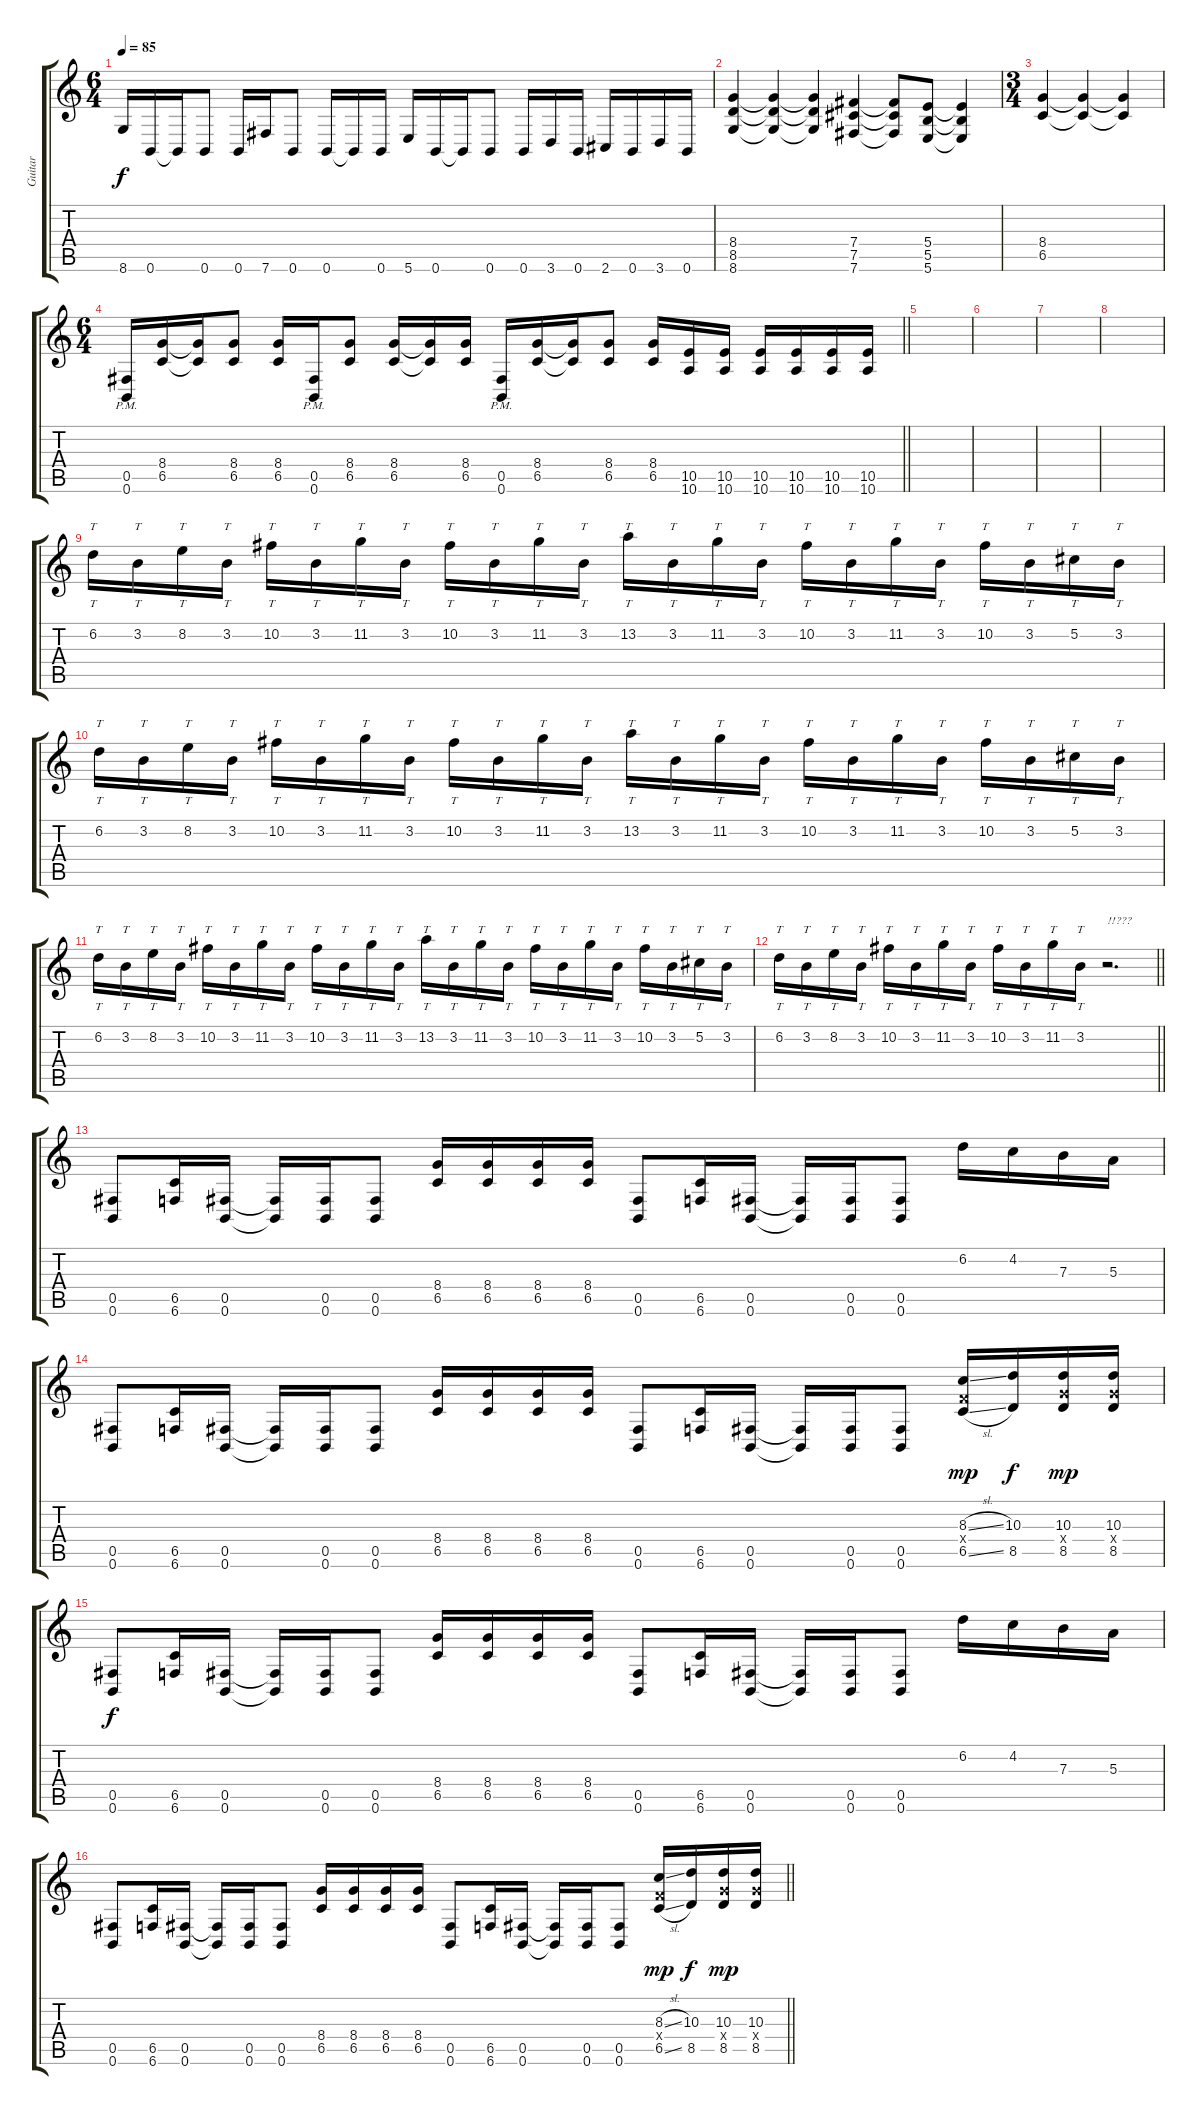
\track ("Guitar" "Guitar") {instrument overdrivenguitar}
\staff {score tabs}
\tuning (Db4 Ab3 E3 B2 Gb2 B1) {hide}
\ts (6 4)
\tempo 85
\clef g2
\ks c
8.6.16{dy f} 0.6.16 0.6{t}.16 0.6.8 0.6.16 7.6.16 0.6.8 0.6.16 0.6{t}.16 0.6.16 5.6.16 0.6.16 0.6{t}.16 0.6.8 0.6.16 3.6.16 0.6.16 2.6.16 0.6.16 3.6.16 0.6.16 |
(8.4 8.5 8.6).4 (8.4{t} 8.5{t} 8.6{t}).4 (8.4{t} 8.5{t} 8.6{t}).4 (7.4 7.5 7.6).4 (7.4{t} 7.5{t} 7.6{t}).8 (5.4 5.5 5.6).8 (5.4{t} 5.5{t} 5.6{t}).4 |
\ts (3 4)
(8.4 6.5).4 (8.4{t} 6.5{t}).4 (8.4{t} 6.5{t}).4 |
\ts (6 4)
\barLineRight lightlight
(0.5{pm} 0.6{pm}).16 (8.4 6.5).16 (8.4{t} 6.5{t}).16 (8.4 6.5).8 (8.4 6.5).16 (0.5{pm} 0.6{pm}).16 (8.4 6.5).8 (8.4 6.5).16 (8.4{t} 6.5{t}).16 (8.4 6.5).16 (0.5{pm} 0.6{pm}).16 (8.4 6.5).16 (8.4{t} 6.5{t}).16 (8.4 6.5).8 (8.4 6.5).16 (10.5 10.6).16 (10.5 10.6).16 (10.5 10.6).16 (10.5 10.6).16 (10.5 10.6).16 (10.5 10.6).16 |
\section ("" "")
|
|
|
|
6.2.16{tt} 3.2.16{tt} 8.2.16{tt} 3.2.16{tt} 10.2.16{tt} 3.2.16{tt} 11.2.16{tt} 3.2.16{tt} 10.2.16{tt} 3.2.16{tt} 11.2.16{tt} 3.2.16{tt} 13.2.16{tt} 3.2.16{tt} 11.2.16{tt} 3.2.16{tt} 10.2.16{tt} 3.2.16{tt} 11.2.16{tt} 3.2.16{tt} 10.2.16{tt} 3.2.16{tt} 5.2.16{tt} 3.2.16{tt} |
6.2.16{tt} 3.2.16{tt} 8.2.16{tt} 3.2.16{tt} 10.2.16{tt} 3.2.16{tt} 11.2.16{tt} 3.2.16{tt} 10.2.16{tt} 3.2.16{tt} 11.2.16{tt} 3.2.16{tt} 13.2.16{tt} 3.2.16{tt} 11.2.16{tt} 3.2.16{tt} 10.2.16{tt} 3.2.16{tt} 11.2.16{tt} 3.2.16{tt} 10.2.16{tt} 3.2.16{tt} 5.2.16{tt} 3.2.16{tt} |
6.2.16{tt} 3.2.16{tt} 8.2.16{tt} 3.2.16{tt} 10.2.16{tt} 3.2.16{tt} 11.2.16{tt} 3.2.16{tt} 10.2.16{tt} 3.2.16{tt} 11.2.16{tt} 3.2.16{tt} 13.2.16{tt} 3.2.16{tt} 11.2.16{tt} 3.2.16{tt} 10.2.16{tt} 3.2.16{tt} 11.2.16{tt} 3.2.16{tt} 10.2.16{tt} 3.2.16{tt} 5.2.16{tt} 3.2.16{tt} |
\barLineRight lightlight
6.2.16{tt} 3.2.16{tt} 8.2.16{tt} 3.2.16{tt} 10.2.16{tt} 3.2.16{tt} 11.2.16{tt} 3.2.16{tt} 10.2.16{tt} 3.2.16{tt} 11.2.16{tt} 3.2.16{tt} r.2{d txt "!!???"} |
\section ("" "")
(0.5 0.6).8 (6.5 6.6).16 (0.5 0.6).16 (0.5{t} 0.6{t}).16 (0.5 0.6).16 (0.5 0.6).8 (8.4 6.5).16 (8.4 6.5).16 (8.4 6.5).16 (8.4 6.5).16 (0.5 0.6).8 (6.5 6.6).16 (0.5 0.6).16 (0.5{t} 0.6{t}).16 (0.5 0.6).16 (0.5 0.6).8 6.2.16 4.2.16 7.3.16 5.3.16 |
(0.5 0.6).8 (6.5 6.6).16 (0.5 0.6).16 (0.5{t} 0.6{t}).16 (0.5 0.6).16 (0.5 0.6).8 (8.4 6.5).16 (8.4 6.5).16 (8.4 6.5).16 (8.4 6.5).16 (0.5 0.6).8 (6.5 6.6).16 (0.5 0.6).16 (0.5{t} 0.6{t}).16 (0.5 0.6).16 (0.5 0.6).8 (8.3{sl} 6.4{x} 6.5{sl}).16{dy mp} (10.3 8.5).16{dy f} (10.3 8.4{x} 8.5).16{dy mp} (10.3 8.4{x} 8.5).16 |
(0.5 0.6).8{dy f} (6.5 6.6).16 (0.5 0.6).16 (0.5{t} 0.6{t}).16 (0.5 0.6).16 (0.5 0.6).8 (8.4 6.5).16 (8.4 6.5).16 (8.4 6.5).16 (8.4 6.5).16 (0.5 0.6).8 (6.5 6.6).16 (0.5 0.6).16 (0.5{t} 0.6{t}).16 (0.5 0.6).16 (0.5 0.6).8 6.2.16 4.2.16 7.3.16 5.3.16 |
\barLineRight lightlight
(0.5 0.6).8 (6.5 6.6).16 (0.5 0.6).16 (0.5{t} 0.6{t}).16 (0.5 0.6).16 (0.5 0.6).8 (8.4 6.5).16 (8.4 6.5).16 (8.4 6.5).16 (8.4 6.5).16 (0.5 0.6).8 (6.5 6.6).16 (0.5 0.6).16 (0.5{t} 0.6{t}).16 (0.5 0.6).16 (0.5 0.6).8 (8.3{sl} 6.4{x} 6.5{sl}).16{dy mp} (10.3 8.5).16{dy f} (10.3 8.4{x} 8.5).16{dy mp} (10.3 8.4{x} 8.5).16
